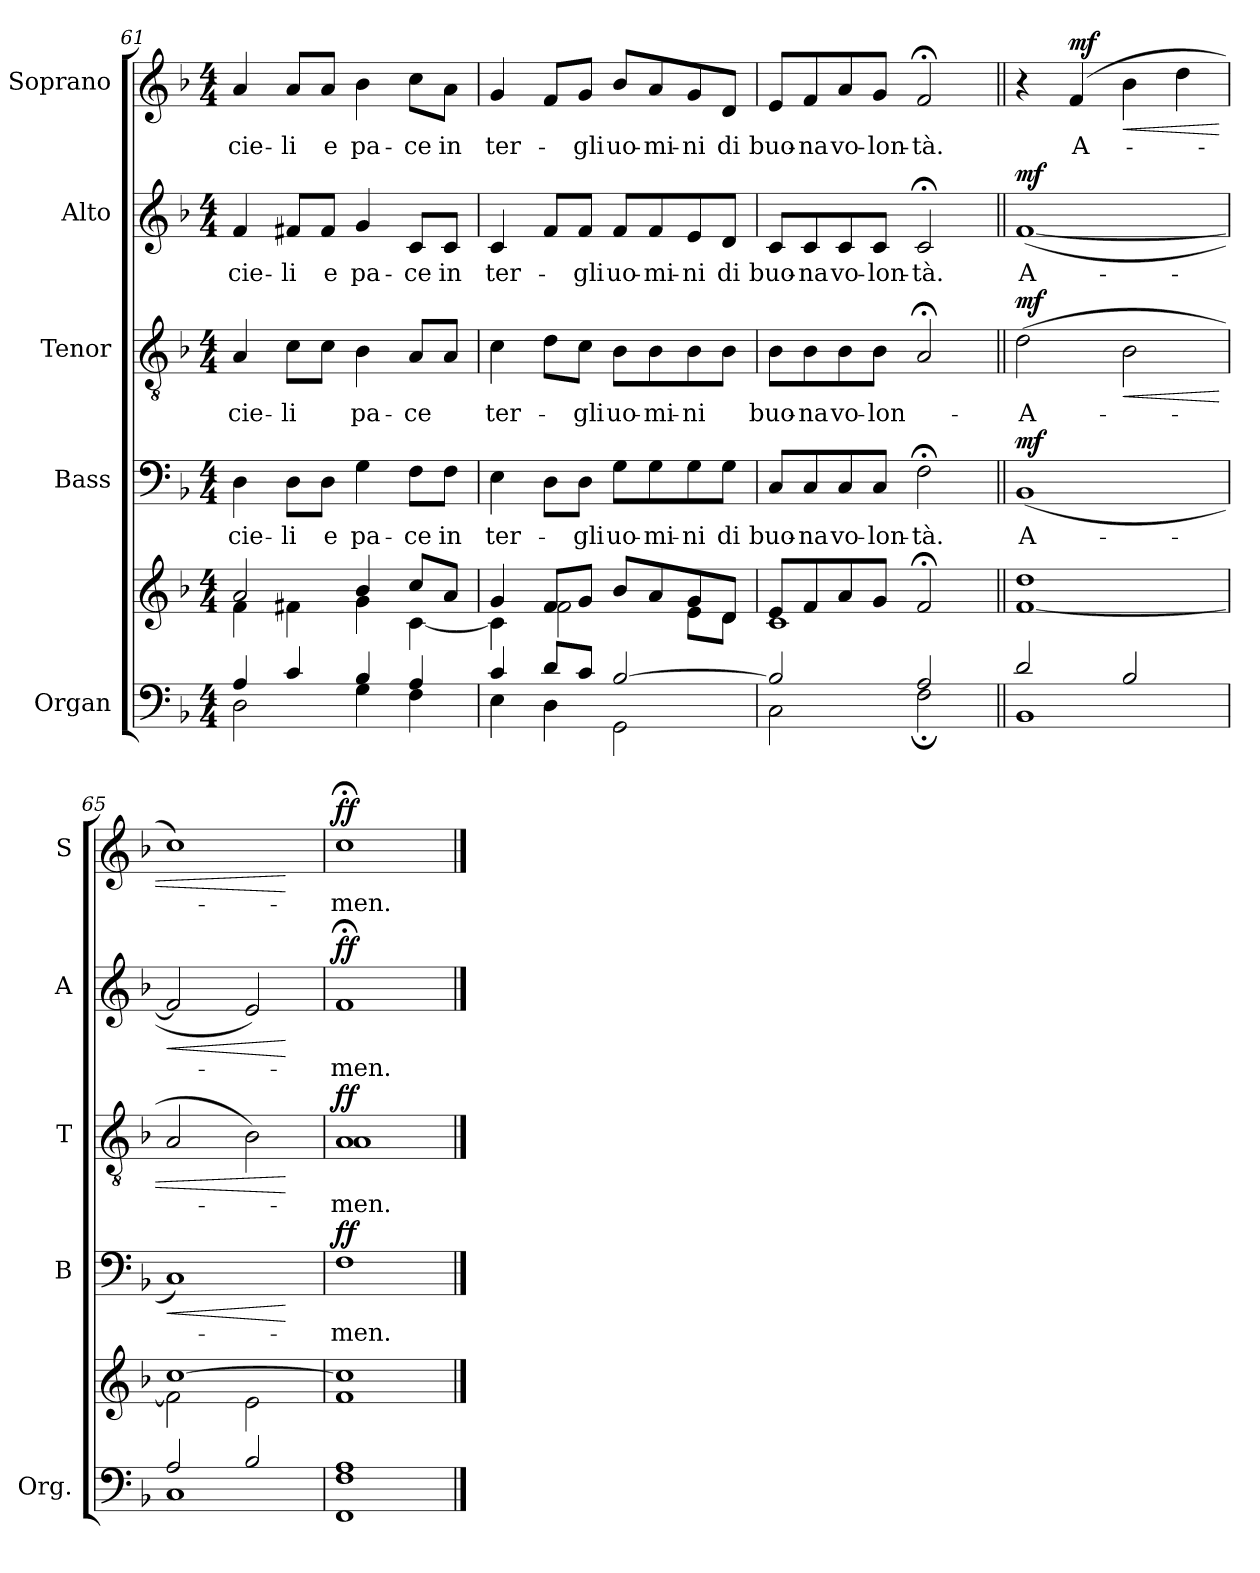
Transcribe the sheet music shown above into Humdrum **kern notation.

**kern	**kern	**kern	**text	**dynam	**kern	**text	**text	**text	**text	**dynam	**kern	**text	**dynam	**kern	**text	**dynam
*part5	*part5	*part4	*part4	*part4	*part3	*part3	*part3	*part3	*part3	*part3	*part2	*part2	*part2	*part1	*part1	*part1
*staff6	*staff5	*staff4	*staff4	*staff4	*staff3	*staff3	*staff3	*staff3	*staff3	*staff3	*staff2	*staff2	*staff2	*staff1	*staff1	*staff1
*I"Organ	*	*I"Bass	*	*	*I"Tenor	*	*	*	*	*	*I"Alto	*	*	*I"Soprano	*	*
*I'Org.	*	*I'B	*	*	*I'T	*	*	*	*	*	*I'A	*	*	*I'S	*	*
!!LO:LB:g=z
*clefF4	*clefG2	*clefF4	*	*	*clefGv2	*	*	*	*	*	*clefG2	*	*	*clefG2	*	*
*k[b-]	*k[b-]	*k[b-]	*	*	*k[b-]	*	*	*	*	*	*k[b-]	*	*	*k[b-]	*	*
*F:	*F:	*F:	*	*	*F:	*	*	*	*	*	*F:	*	*	*F:	*	*
*M4/4	*M4/4	*M4/4	*	*	*M4/4	*	*	*	*	*	*M4/4	*	*	*M4/4	*	*
=61	=61	=61	=61	=61	=61	=61	=61	=61	=61	=61	=61	=61	=61	=61	=61	=61
*^	*^	*	*	*	*	*	*	*	*	*	*	*	*	*	*	*
!	!	!	!	!	!LO:LY:b	!	!	!LO:LY:b	!	!	!LO:LY:b	!	!	!LO:LY:b	!	!	!LO:LY:b	!
4A/	2D\	2a/	4f\	4D\	cie-	.	4A/	cie-	.	.	.	.	4f/	cie-	.	4a/	cie-	.
!	!	!	!	!	!LO:LY:b	!	!	!LO:LY:b	!	!	!LO:LY:b	!	!	!LO:LY:b	!	!	!LO:LY:b	!
4c/	.	.	4f#X\	8D\L	-li	.	8c\L	-li	.	.	.	.	8f#X/L	-li	.	8a/L	-li	.
!	!	!	!	!	!LO:LY:b	!	!	!	!	!	!	!	!	!LO:LY:b	!	!	!LO:LY:b	!
.	.	.	.	8D\J	e	.	8c\J	.	.	.	.	.	8f#/J	e	.	8a/J	e	.
!	!	!	!	!	!LO:LY:b	!	!	!LO:LY:b	!	!	!LO:LY:b	!	!	!LO:LY:b	!	!	!LO:LY:b	!
4B-/	4G\	4b-/	4g\	4G\	pa-	.	4B-\	pa-	.	.	.	.	4g/	pa-	.	4b-\	pa-	.
!	!	!	!	!	!LO:LY:b	!	!	!LO:LY:b	!	!	!LO:LY:b	!	!	!LO:LY:b	!	!	!LO:LY:b	!
4A/	4F\	8cc/L	[<4c\	8F\L	-ce	.	8A/L	-ce	.	.	.	.	8c/L	-ce	.	8cc\L	-ce	.
!	!	!	!	!	!LO:LY:b	!	!	!	!	!	!	!	!	!LO:LY:b	!	!	!LO:LY:b	!
.	.	8a/J	.	8F\J	in	.	8A/J	.	.	.	.	.	8c/J	in	.	8a\J	in	.
=62	=62	=62	=62	=62	=62	=62	=62	=62	=62	=62	=62	=62	=62	=62	=62	=62	=62	=62
!	!	!	!	!	!LO:LY:b	!	!	!LO:LY:b	!	!	!LO:LY:b	!	!	!LO:LY:b	!	!	!LO:LY:b	!
4c/	4E\	4g/	4c\]	4E\	ter-	.	4c\	ter-	.	.	.	.	4c/	ter-	.	4g/	ter-	.
!	!	!	!	!	!	!	!	!	!	!	!LO:LY:b	!	!	!	!	!	!	!
8d/L	4D\	8f/L	2f\	8D\L	.	.	8d\L	.	.	.	.	.	8f/L	.	.	8f/L	.	.
!	!	!	!	!	!LO:LY:b	!	!	!LO:LY:b	!	!	!LO:LY:b	!	!	!LO:LY:b	!	!	!LO:LY:b	!
8c/J	.	8g/J	.	8D\J	-gli	.	8c\J	-gli	.	.	.	.	8f/J	-gli	.	8g/J	-gli	.
!	!	!	!	!	!LO:LY:b	!	!	!LO:LY:b	!	!	!LO:LY:b	!	!	!LO:LY:b	!	!	!LO:LY:b	!
[>2B-/	2GG\	8b-/L	.	8G\L	uo-	.	8B-\L	uo-	.	.	.	.	8f/L	uo-	.	8b-/L	uo-	.
!	!	!	!	!	!LO:LY:b	!	!	!LO:LY:b	!	!	!	!	!	!LO:LY:b	!	!	!LO:LY:b	!
.	.	8a/	.	8G\	-mi-	.	8B-\	-mi-	.	.	.	.	8f/	-mi-	.	8a/	-mi-	.
!	!	!	!	!	!LO:LY:b	!	!	!LO:LY:b	!	!	!	!	!	!LO:LY:b	!	!	!LO:LY:b	!
.	.	8g/	8e\L	8G\	-ni	.	8B-\	-ni	.	.	.	.	8e/	-ni	.	8g/	-ni	.
!	!	!	!	!	!LO:LY:b	!	!	!	!	!	!	!	!	!LO:LY:b	!	!	!LO:LY:b	!
.	.	8d/J	8d\J	8G\J	di	.	8B-\J	.	.	.	.	.	8d/J	di	.	8d/J	di	.
=63	=63	=63	=63	=63	=63	=63	=63	=63	=63	=63	=63	=63	=63	=63	=63	=63	=63	=63
!	!	!	!	!	!LO:LY:b	!	!	!LO:LY:b	!	!	!LO:LY:b	!	!	!LO:LY:b	!	!	!LO:LY:b	!
2B-/]	2C\	8e/L	1c	8C/L	buo-	.	8B-\L	buo-	.	.	.	.	8c/L	buo-	.	8e/L	buo-	.
!	!	!	!	!	!LO:LY:b	!	!	!LO:LY:b	!	!	!	!	!	!LO:LY:b	!	!	!LO:LY:b	!
.	.	8f/	.	8C/	-na	.	8B-\	-na	.	.	.	.	8c/	-na	.	8f/	-na	.
!	!	!	!	!	!LO:LY:b	!	!	!LO:LY:b	!	!	!	!	!	!LO:LY:b	!	!	!LO:LY:b	!
.	.	8a/	.	8C/	vo-	.	8B-\	vo-	.	.	.	.	8c/	vo-	.	8a/	vo-	.
!	!	!	!	!	!LO:LY:b	!	!	!LO:LY:b	!	!	!	!	!	!LO:LY:b	!	!	!LO:LY:b	!
.	.	8g/J	.	8C/J	-lon-	.	8B-\J	-lon-	.	.	.	.	8c/J	-lon-	.	8g/J	-lon-	.
!	!	!	!	!	!LO:LY:b	!	!	!	!	!	!	!	!	!LO:LY:b	!	!	!LO:LY:b	!
2A/	2F;\	2f;</	.	2F;<\	-tà.	.	2A;</	.	.	.	.	.	2c;</	-tà.	.	2f;</	-tà.	.
*	*	*v	*v	*	*	*	*	*	*	*	*	*	*	*	*	*	*	*
=64||	=64||	=64||	=64||	=64||	=64||	=64||	=64||	=64||	=64||	=64||	=64||	=64||	=64||	=64||	=64||	=64||	=64||
!	!	!	!	!LO:LY:b	!LO:DY:b	!	!LO:LY:b	!	!	!	!LO:DY:b	!	!LO:LY:b	!LO:DY:b	!	!	!
2d/	1BB-	[1f 1dd	(<1BB-	A-	mf	(>2d\	A-	.	.	.	mf	(<[1f	A-	mf	4r	.	.
!	!	!	!	!	!	!	!	!	!	!	!	!	!	!	!	!LO:LY:b	!LO:DY:b
.	.	.	.	.	.	.	.	.	.	.	.	.	.	.	(>4f/	A-	mf
!	!	!	!	!	!	!	!	!	!	!	!LO:HP:b	!	!	!	!	!	!LO:HP:b
2B-/	.	.	.	.	.	2B-\	.	.	.	.	<	.	.	.	4b-\	.	<
.	.	.	.	.	.	.	.	.	.	.	.	.	.	.	4dd\	.	.
=65	=65	=65	=65	=65	=65	=65	=65	=65	=65	=65	=65	=65	=65	=65	=65	=65	=65
*	*	*^	*	*	*	*	*	*	*	*	*	*	*	*	*	*	*
!	!	!	!	!	!	!LO:HP:b	!	!	!	!	!	!	!	!	!LO:HP:b	!	!	!
2A/	1C	[>1cc	2f\]	1C)	.	<	2A/	.	.	.	.	.	2f/]	.	<	1cc)	.	.
2B-/	.	.	2e\	.	.	.	2B-\)	.	.	.	.	.	2e/)	.	.	.	.	.
*v	*v	*	*	*	*	*	*	*	*	*	*	*	*	*	*	*	*	*
*	*v	*v	*	*	*	*	*	*	*	*	*	*	*	*	*	*	*
.	.	.	.	[	.	.	.	.	.	[	.	.	[	.	.	[
=66	=66	=66	=66	=66	=66	=66	=66	=66	=66	=66	=66	=66	=66	=66	=66	=66
*^	*^	*	*	*	*	*	*	*	*	*	*	*	*	*	*	*
!	!	!	!	!	!LO:LY:b	!LO:DY:b	!	!LO:LY:b	!	!	!	!LO:DY:b	!	!LO:LY:b	!LO:DY:b	!	!LO:LY:b	!LO:DY:b
*	*	*	*	*	*	*	*^	*	*	*	*	*	*	*	*	*	*	*
1A	1FF 1F	1cc]	1f	1F	-men.	ff	1A	1A	-men.	.	.	.	ff	1f;<	-men.	ff	1cc;<	-men.	ff
*v	*v	*	*	*	*	*	*v	*v	*	*	*	*	*	*	*	*	*	*	*
*	*v	*v	*	*	*	*	*	*	*	*	*	*	*	*	*	*	*
==	==	==	==	==	==	==	==	==	==	==	==	==	==	==	==	==
*-	*-	*-	*-	*-	*-	*-	*-	*-	*-	*-	*-	*-	*-	*-	*-	*-
